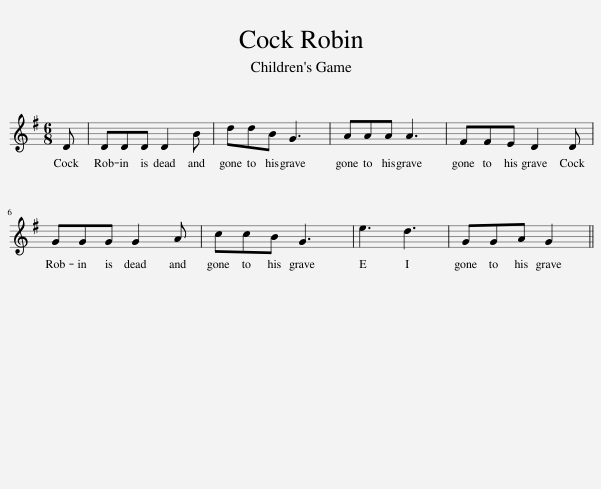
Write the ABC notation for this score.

X:1
L:1/8
M:6/8
I:linebreak $
K:G
V:1 treble
V:1
 D | DDD D2 B | ddB G3 | AAA A3 | FFE D2 D |$ %5
 GGG G2 A | ccB G3 | e3 d3 | GGA G2 || %9
